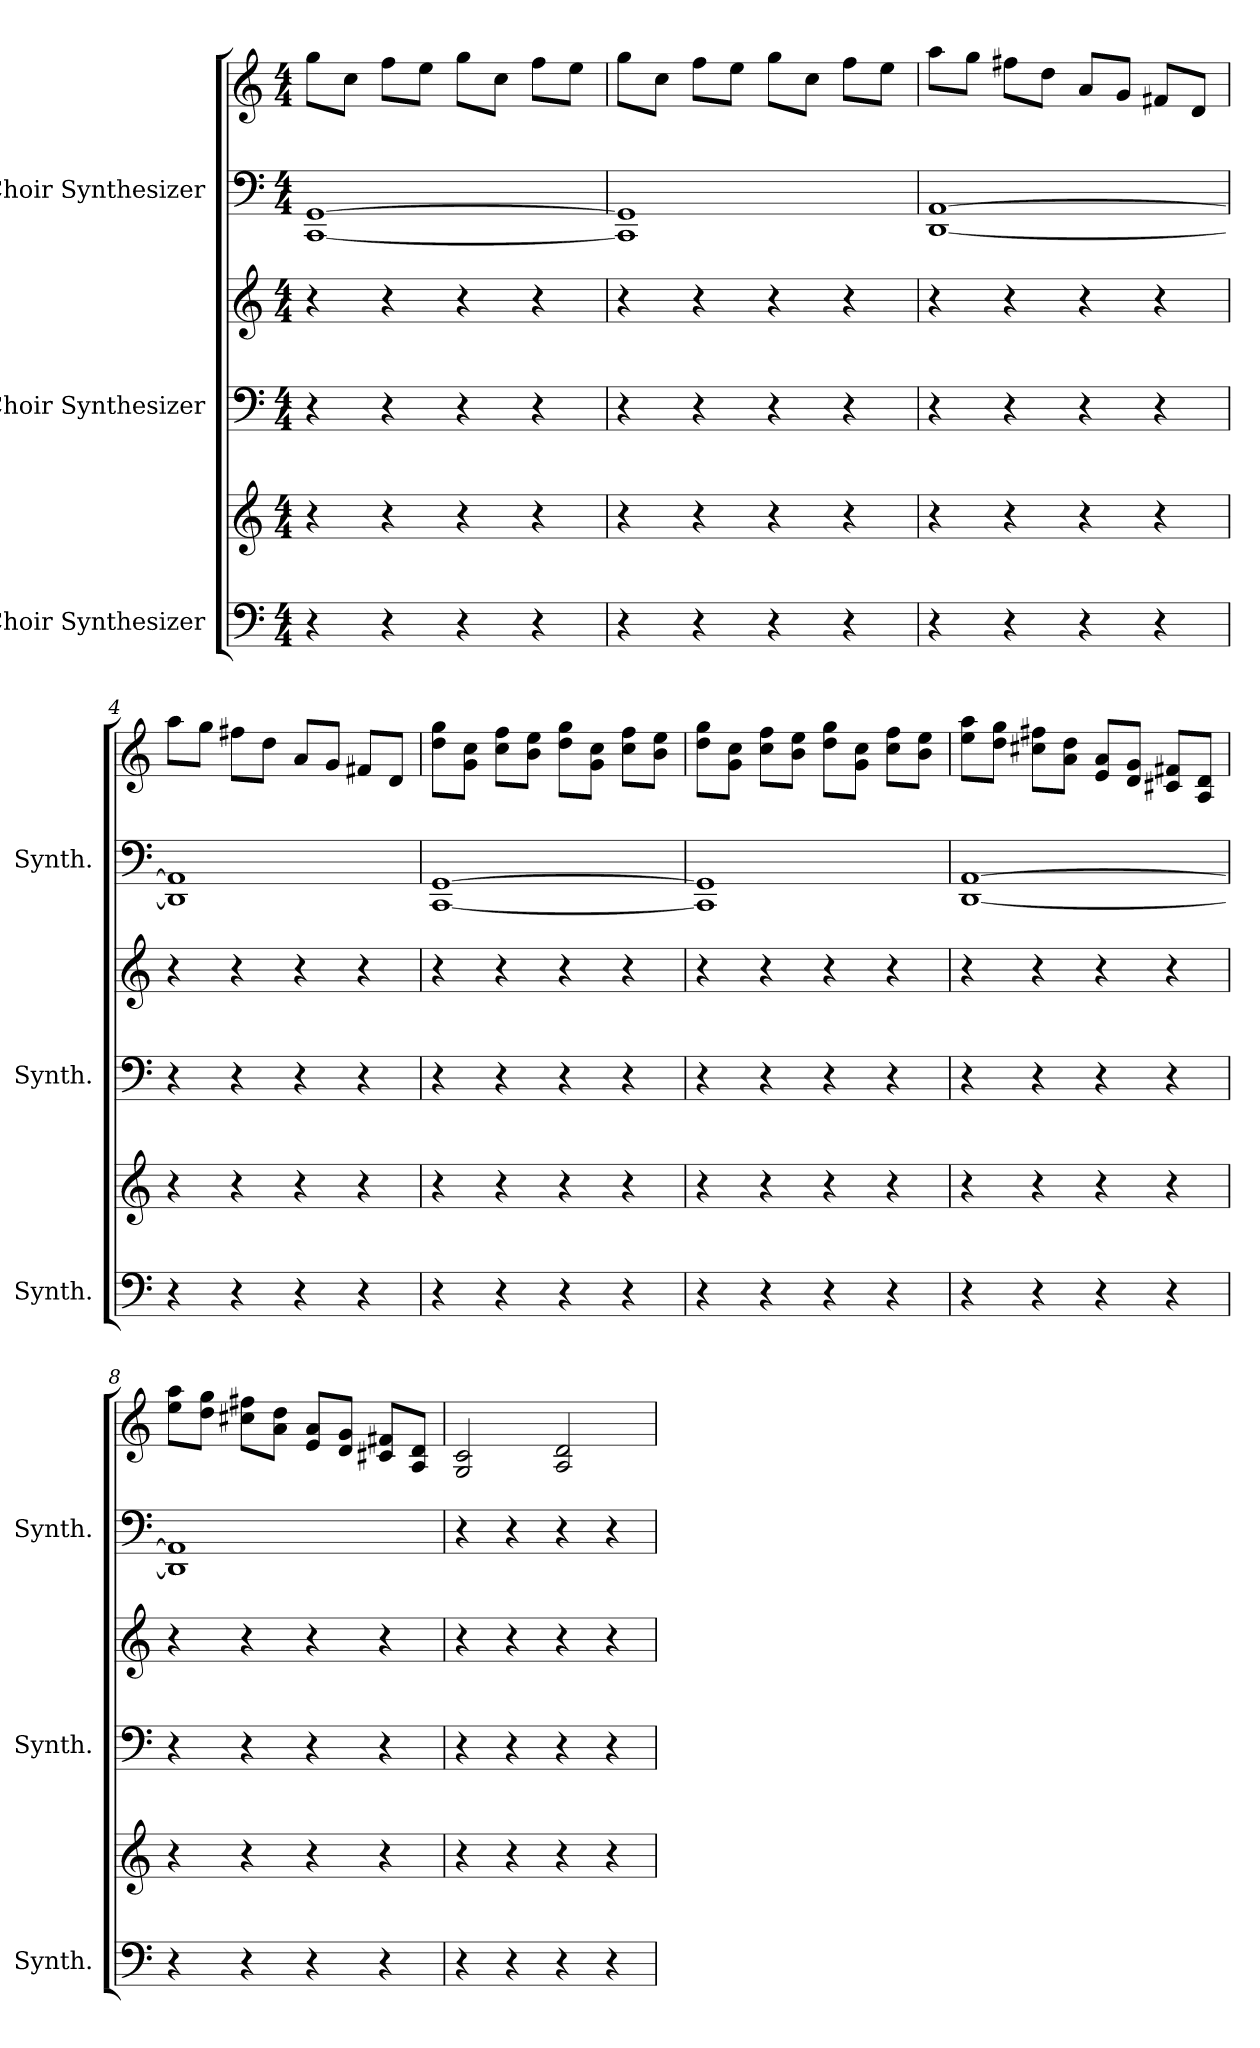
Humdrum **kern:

**kern	**kern	**kern	**kern	**kern	**kern
*part3	*part3	*part2	*part2	*part1	*part1
*staff6	*staff5	*staff4	*staff3	*staff2	*staff1
*I"Choir Synthesizer	*	*I"Choir Synthesizer	*	*I"Choir Synthesizer	*
*I'Synth.	*	*I'Synth.	*	*I'Synth.	*
*stria5	*stria5	*stria5	*stria5	*stria5	*stria5
*clefF4	*clefG2	*clefF4	*clefG2	*clefF4	*clefG2
*k[]	*k[]	*k[]	*k[]	*k[]	*k[]
*M4/4	*M4/4	*M4/4	*M4/4	*M4/4	*M4/4
*MM160	*MM160	*MM160	*MM160	*MM160	*MM160
=1	=1	=1	=1	=1	=1
4r	4r	4r	4r	[1CC [1GG	8ggL
.	.	.	.	.	8ccJ
4r	4r	4r	4r	.	8ffL
.	.	.	.	.	8eeJ
4r	4r	4r	4r	.	8ggL
.	.	.	.	.	8ccJ
4r	4r	4r	4r	.	8ffL
.	.	.	.	.	8eeJ
=2	=2	=2	=2	=2	=2
4r	4r	4r	4r	1CC] 1GG]	8ggL
.	.	.	.	.	8ccJ
4r	4r	4r	4r	.	8ffL
.	.	.	.	.	8eeJ
4r	4r	4r	4r	.	8ggL
.	.	.	.	.	8ccJ
4r	4r	4r	4r	.	8ffL
.	.	.	.	.	8eeJ
=3	=3	=3	=3	=3	=3
4r	4r	4r	4r	[1DD [1AA	8aaL
.	.	.	.	.	8ggJ
4r	4r	4r	4r	.	8ff#XL
.	.	.	.	.	8ddJ
4r	4r	4r	4r	.	8aL
.	.	.	.	.	8gJ
4r	4r	4r	4r	.	8f#XL
.	.	.	.	.	8dJ
=4	=4	=4	=4	=4	=4
4r	4r	4r	4r	1DD] 1AA]	8aaL
.	.	.	.	.	8ggJ
4r	4r	4r	4r	.	8ff#XL
.	.	.	.	.	8ddJ
4r	4r	4r	4r	.	8aL
.	.	.	.	.	8gJ
4r	4r	4r	4r	.	8f#XL
.	.	.	.	.	8dJ
=5	=5	=5	=5	=5	=5
4r	4r	4r	4r	[1CC [1GG	8gg 8ddL
.	.	.	.	.	8cc 8gJ
4r	4r	4r	4r	.	8ff 8ccL
.	.	.	.	.	8ee 8bJ
4r	4r	4r	4r	.	8gg 8ddL
.	.	.	.	.	8cc 8gJ
4r	4r	4r	4r	.	8ff 8ccL
.	.	.	.	.	8ee 8bJ
=6	=6	=6	=6	=6	=6
4r	4r	4r	4r	1CC] 1GG]	8gg 8ddL
.	.	.	.	.	8cc 8gJ
4r	4r	4r	4r	.	8ff 8ccL
.	.	.	.	.	8ee 8bJ
4r	4r	4r	4r	.	8gg 8ddL
.	.	.	.	.	8cc 8gJ
4r	4r	4r	4r	.	8ff 8ccL
.	.	.	.	.	8ee 8bJ
=7	=7	=7	=7	=7	=7
4r	4r	4r	4r	[1DD [1AA	8aa 8eeL
.	.	.	.	.	8gg 8ddJ
4r	4r	4r	4r	.	8ff#X 8cc#XL
.	.	.	.	.	8dd 8aJ
4r	4r	4r	4r	.	8a 8eL
.	.	.	.	.	8g 8dJ
4r	4r	4r	4r	.	8f#X 8c#XL
.	.	.	.	.	8d 8AJ
=8	=8	=8	=8	=8	=8
4r	4r	4r	4r	1DD] 1AA]	8aa 8eeL
.	.	.	.	.	8gg 8ddJ
4r	4r	4r	4r	.	8ff#X 8cc#XL
.	.	.	.	.	8dd 8aJ
4r	4r	4r	4r	.	8a 8eL
.	.	.	.	.	8g 8dJ
4r	4r	4r	4r	.	8f#X 8c#XL
.	.	.	.	.	8d 8AJ
=9	=9	=9	=9	=9	=9
4r	4r	4r	4r	4r	2c 2G
4r	4r	4r	4r	4r	.
4r	4r	4r	4r	4r	2d 2A
4r	4r	4r	4r	4r	.
=	=	=	=	=	=
*-	*-	*-	*-	*-	*-
